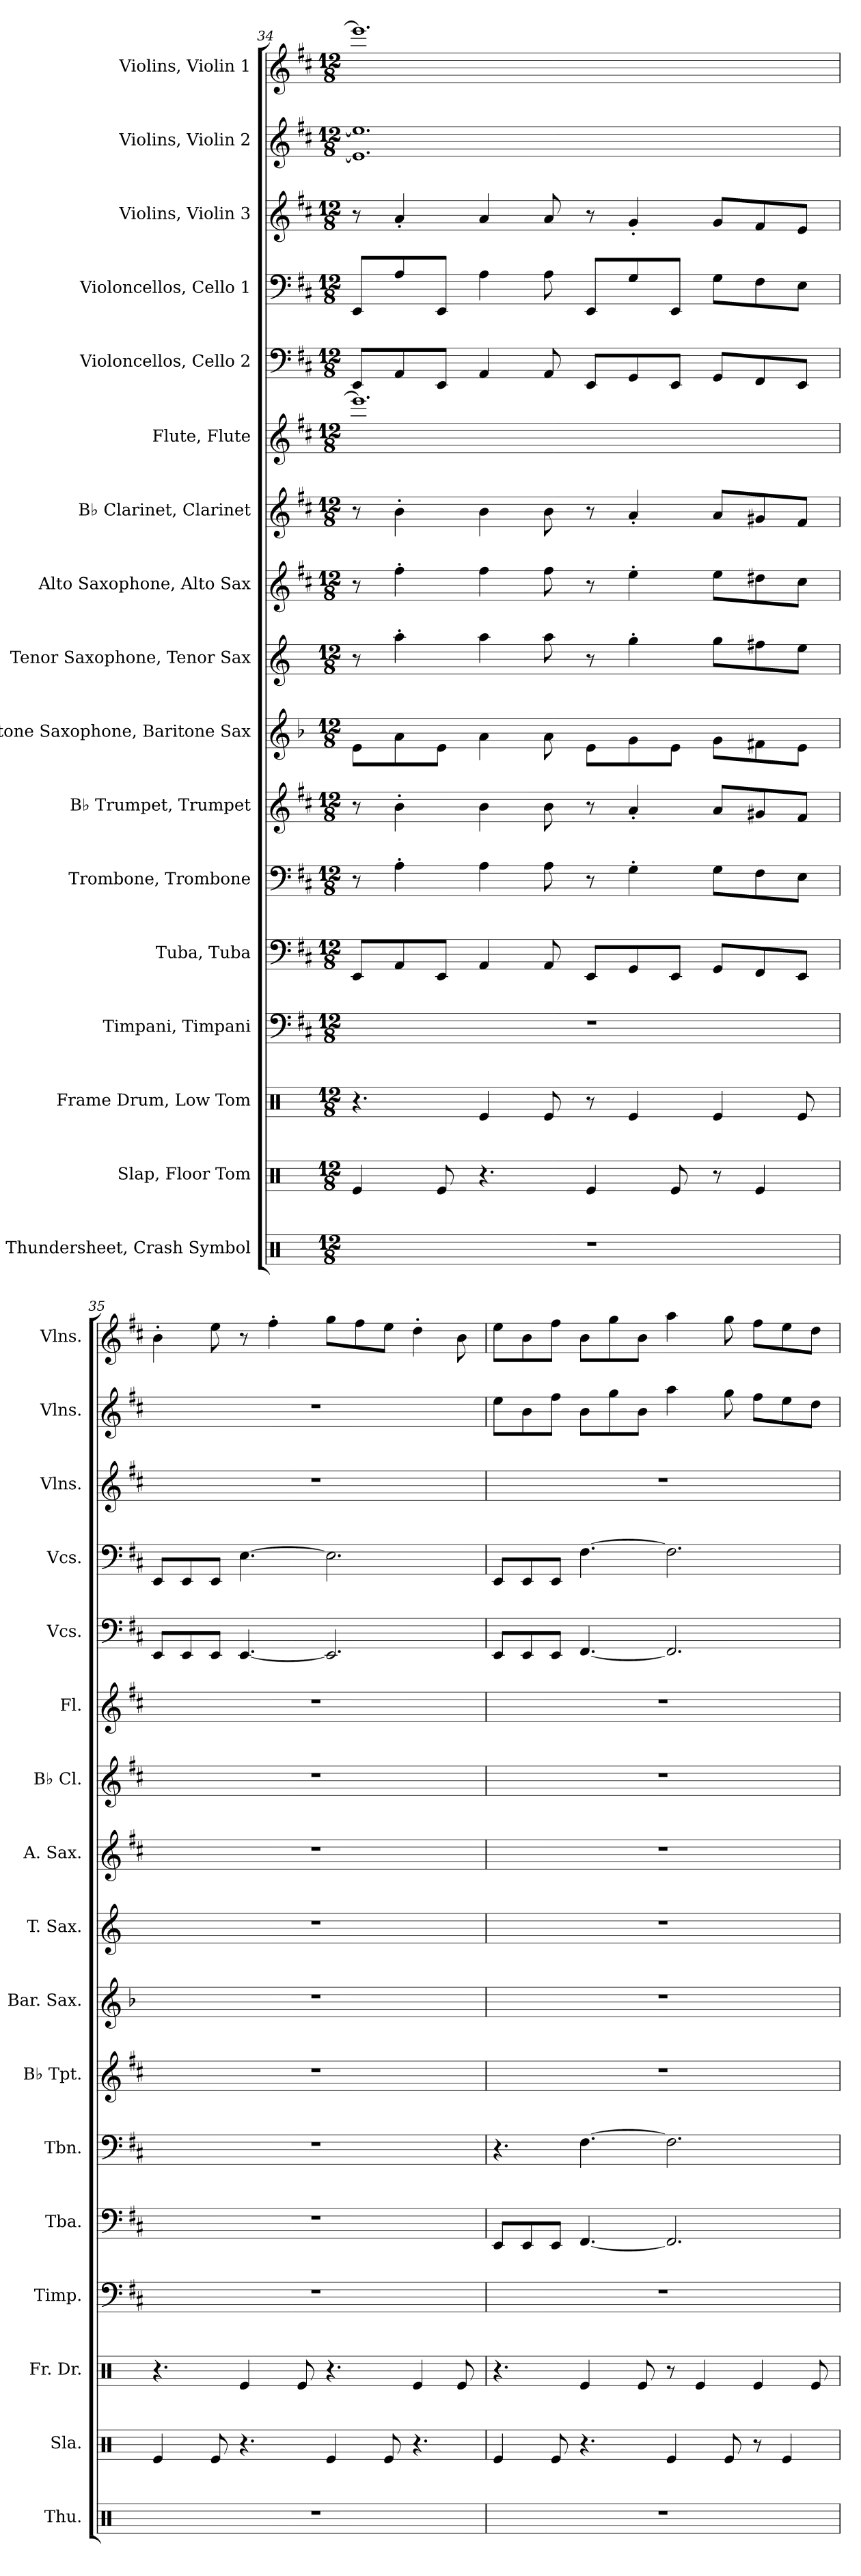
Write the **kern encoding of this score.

**kern	**kern	**kern	**kern	**kern	**kern	**kern	**kern	**kern	**kern	**kern	**kern	**kern	**kern	**kern	**kern	**kern
*part17	*part16	*part15	*part14	*part13	*part12	*part11	*part10	*part9	*part8	*part7	*part6	*part5	*part4	*part3	*part2	*part1
*staff17	*staff16	*staff15	*staff14	*staff13	*staff12	*staff11	*staff10	*staff9	*staff8	*staff7	*staff6	*staff5	*staff4	*staff3	*staff2	*staff1
*I"Thundersheet, Crash Symbol	*I"Slap, Floor Tom	*I"Frame Drum, Low Tom	*I"Timpani, Timpani	*I"Tuba, Tuba	*I"Trombone, Trombone	*I"B♭ Trumpet, Trumpet	*I"Baritone Saxophone, Baritone Sax	*I"Tenor Saxophone, Tenor Sax	*I"Alto Saxophone, Alto Sax	*I"B♭ Clarinet, Clarinet	*I"Flute, Flute	*I"Violoncellos, Cello 2	*I"Violoncellos, Cello 1	*I"Violins, Violin 3	*I"Violins, Violin 2	*I"Violins, Violin 1
*I'Thu.	*I'Sla.	*I'Fr. Dr.	*I'Timp.	*I'Tba.	*I'Tbn.	*I'B♭ Tpt.	*I'Bar. Sax.	*I'T. Sax.	*I'A. Sax.	*I'B♭ Cl.	*I'Fl.	*I'Vcs.	*I'Vcs.	*I'Vlns.	*I'Vlns.	*I'Vlns.
!!LO:PB:g=z
*clefX	*clefX	*clefX	*clefF4	*clefF4	*clefF4	*clefG2	*clefG2	*clefG2	*clefG2	*clefG2	*clefG2	*clefF4	*clefF4	*clefG2	*clefG2	*clefG2
*	*	*	*	*	*	*ITrd1c2	*ITrd12c21	*ITrd8c14	*ITrd5c9	*ITrd1c2	*	*	*	*	*	*
*k[]	*k[]	*k[]	*k[f#c#]	*k[f#c#]	*k[f#c#]	*k[]	*k[b-]	*k[]	*k[b-]	*k[]	*k[f#c#]	*k[f#c#]	*k[f#c#]	*k[f#c#]	*k[f#c#]	*k[f#c#]
*M12/8	*M12/8	*M12/8	*M12/8	*M12/8	*M12/8	*M12/8	*M12/8	*M12/8	*M12/8	*M12/8	*M12/8	*M12/8	*M12/8	*M12/8	*M12/8	*M12/8
=34	=34	=34	=34	=34	=34	=34	=34	=34	=34	=34	=34	=34	=34	=34	=34	=34
1.r	4Re/	4.r	1.r	8EE/L	8r	8r	8E\L	8r	8r	8r	1.eee]	8EE/L	8EE/L	8r	1.e] 1.ee]	1.eee]
.	.	.	.	8AA/	4A'\	4a'\	8A\	4a'\	4a'\	4a'\	.	8AA/	8A/	4a'/	.	.
.	8Re/	.	.	8EE/J	.	.	8E\J	.	.	.	.	8EE/J	8EE/J	.	.	.
.	4.r	4Re/	.	4AA/	4A\	4a\	4A\	4a\	4a\	4a\	.	4AA/	4A\	4a/	.	.
.	.	8Re/	.	8AA/	8A\	8a\	8A\	8a\	8a\	8a\	.	8AA/	8A\	8a/	.	.
.	4Re/	8r	.	8EE/L	8r	8r	8E\L	8r	8r	8r	.	8EE/L	8EE/L	8r	.	.
.	.	4Re/	.	8GG/	4G'\	4g'/	8G\	4g'\	4g'\	4g'/	.	8GG/	8G/	4g'/	.	.
.	8Re/	.	.	8EE/J	.	.	8E\J	.	.	.	.	8EE/J	8EE/J	.	.	.
.	8r	4Re/	.	8GG/L	8G\L	8g/L	8G\L	8g\L	8g\L	8g/L	.	8GG/L	8G\L	8g/L	.	.
.	4Re/	.	.	8FF#/	8F#\	8f#X/	8F#X\	8f#X\	8f#X\	8f#X/	.	8FF#/	8F#\	8f#/	.	.
.	.	8Re/	.	8EE/J	8E\J	8e/J	8E\J	8e\J	8e\J	8e/J	.	8EE/J	8E\J	8e/J	.	.
=35	=35	=35	=35	=35	=35	=35	=35	=35	=35	=35	=35	=35	=35	=35	=35	=35
1.r	4Re/	4.r	1.r	1.r	1.r	1.r	1.r	1.r	1.r	1.r	1.r	8EE/L	8EE/L	1.r	1.r	4b'\
.	.	.	.	.	.	.	.	.	.	.	.	8EE/	8EE/	.	.	.
.	8Re/	.	.	.	.	.	.	.	.	.	.	8EE/J	8EE/J	.	.	8ee\
.	4.r	4Re/	.	.	.	.	.	.	.	.	.	[4.EE/	[4.E\	.	.	8r
.	.	.	.	.	.	.	.	.	.	.	.	.	.	.	.	4ff#'\
.	.	8Re/	.	.	.	.	.	.	.	.	.	.	.	.	.	.
.	4Re/	4.r	.	.	.	.	.	.	.	.	.	2.EE/]	2.E\]	.	.	8gg\L
.	.	.	.	.	.	.	.	.	.	.	.	.	.	.	.	8ff#\
.	8Re/	.	.	.	.	.	.	.	.	.	.	.	.	.	.	8ee\J
.	4.r	4Re/	.	.	.	.	.	.	.	.	.	.	.	.	.	4dd'\
.	.	8Re/	.	.	.	.	.	.	.	.	.	.	.	.	.	8b\
!!LO:PB:g=z
=36	=36	=36	=36	=36	=36	=36	=36	=36	=36	=36	=36	=36	=36	=36	=36	=36
1.r	4Re/	4.r	1.r	8EE/L	4.r	1.r	1.r	1.r	1.r	1.r	1.r	8EE/L	8EE/L	1.r	8ee\L	8ee\L
.	.	.	.	8EE/	.	.	.	.	.	.	.	8EE/	8EE/	.	8b\	8b\
.	8Re/	.	.	8EE/J	.	.	.	.	.	.	.	8EE/J	8EE/J	.	8ff#\J	8ff#\J
.	4.r	4Re/	.	[4.FF#/	[4.F#\	.	.	.	.	.	.	[4.FF#/	[4.F#\	.	8b\L	8b\L
.	.	.	.	.	.	.	.	.	.	.	.	.	.	.	8gg\	8gg\
.	.	8Re/	.	.	.	.	.	.	.	.	.	.	.	.	8b\J	8b\J
.	4Re/	8r	.	2.FF#/]	2.F#\]	.	.	.	.	.	.	2.FF#/]	2.F#\]	.	4aa\	4aa\
.	.	4Re/	.	.	.	.	.	.	.	.	.	.	.	.	.	.
.	8Re/	.	.	.	.	.	.	.	.	.	.	.	.	.	8gg\	8gg\
.	8r	4Re/	.	.	.	.	.	.	.	.	.	.	.	.	8ff#\L	8ff#\L
.	4Re/	.	.	.	.	.	.	.	.	.	.	.	.	.	8ee\	8ee\
.	.	8Re/	.	.	.	.	.	.	.	.	.	.	.	.	8dd\J	8dd\J
=	=	=	=	=	=	=	=	=	=	=	=	=	=	=	=	=
*-	*-	*-	*-	*-	*-	*-	*-	*-	*-	*-	*-	*-	*-	*-	*-	*-
